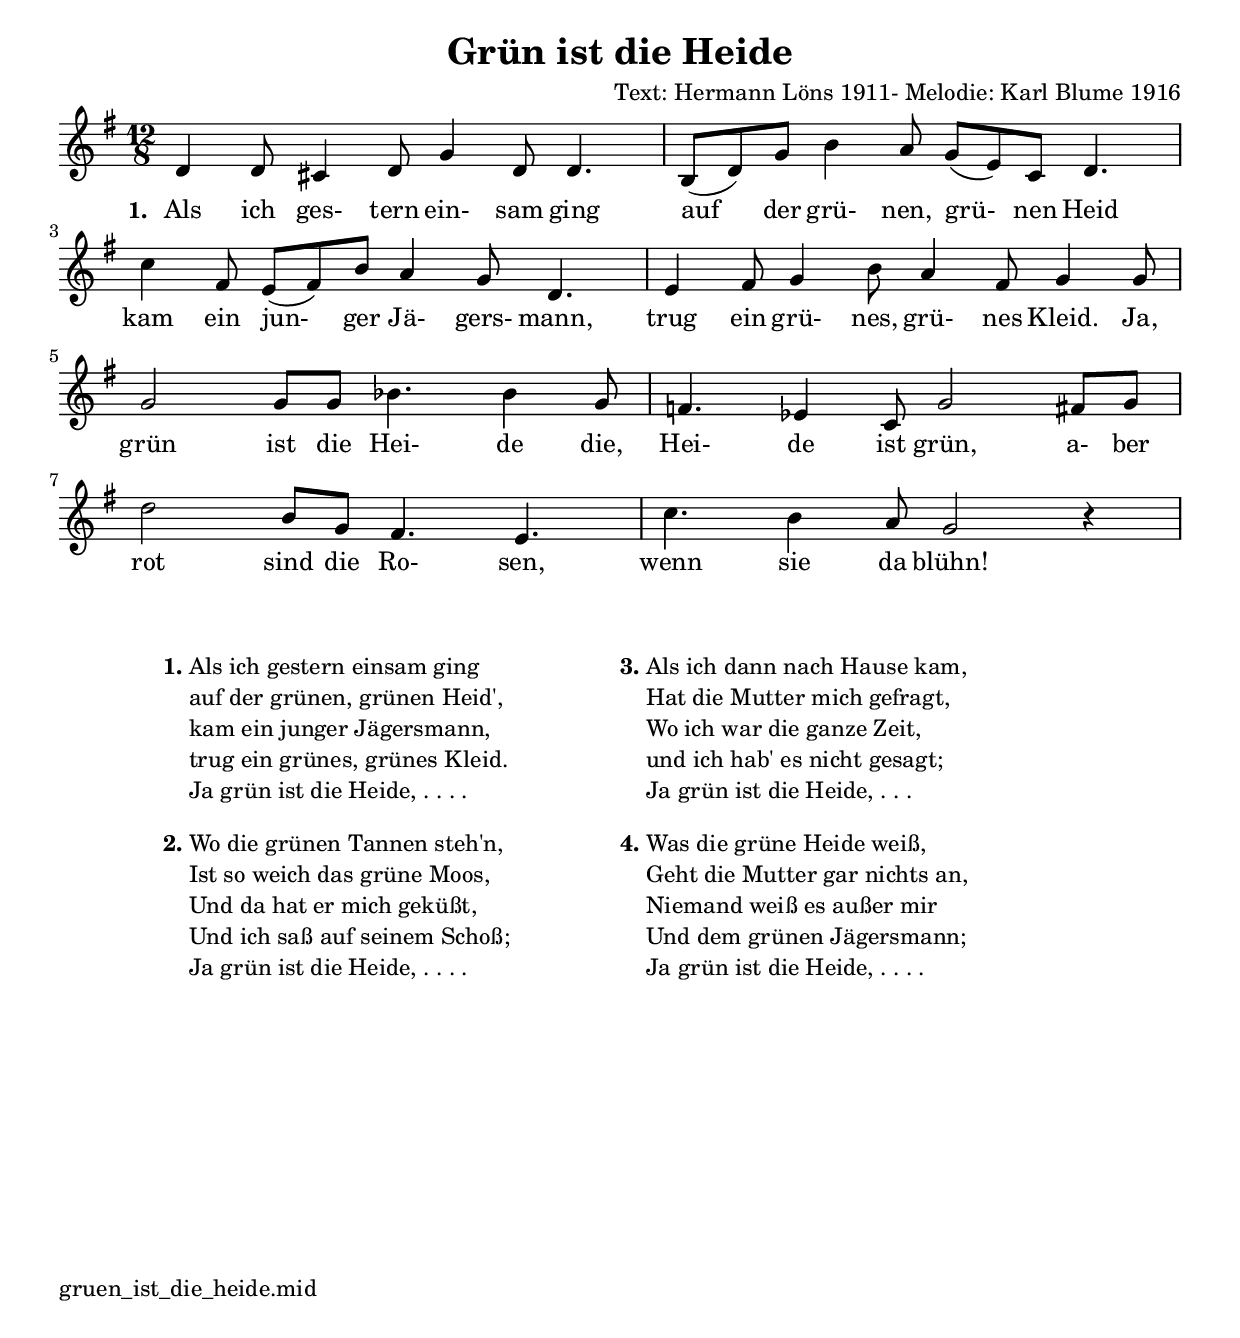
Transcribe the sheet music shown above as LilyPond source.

\version "2.23.14"
\bookpart {
  \tocItem \markup "Grün ist die Heide"
  \header {title = "Grün ist die Heide"
           composer = "Text: Hermann Löns 1911- Melodie: Karl Blume 1916"
  }
\score {
  \layout{indent=0}
  \midi { \tempo 4 = 60 }
   <<
     \transpose a g {
     \relative c' {
     \key a \major
     \time 12/8 
       e4 e8 dis4 e8 a4 e8 e4.    cis8 (e8) a8 cis4 b8   a8 (fis8)   d8   e4.   \break
       d'4 gis,8 fis8 (gis8) cis8 b4 a8 e4.      fis4 gis8 a4   cis8 b4   gis8 a4  a8  \break
       a2 a8  a8  c4.  c4 a8                 g4.  f4 d8  a'2 gis8 a8            \break
       e'2 cis8 a8  gis4. fis4.             d'4. cis4 b8 a2 r4               \break
     }}
   >>
\addlyrics {
  \set stanza = "1. "
  Als ich ges- tern ein- sam  ging    auf der grü- nen, grü-  nen  Heid
  kam ein  jun- ger  Jä- gers- mann,    trug ein  grü- nes, grü- nes  Kleid. Ja,
  grün ist die Hei- de die,     Hei- de ist grün,    a- ber
  rot      sind die Ro-   sen,      wenn sie  da blühn!
}
}
 
\markup {
  \vspace #3
  \line {
    \hspace #10
      \column{
        \line{
        \bold "1."
        \column {
"Als ich gestern einsam ging"
"auf der grünen, grünen Heid',"
"kam ein junger Jägersmann,"
"trug ein grünes, grünes Kleid."
"Ja grün ist die Heide, . . . ."
              }}
        \vspace #1
        \line {              
        \bold "2."
        \column {
"Wo die grünen Tannen steh'n,"
"Ist so weich das grüne Moos,"
"Und da hat er mich geküßt,"
"Und ich saß auf seinem Schoß;"
"Ja grün ist die Heide, . . . ."
             }}
           }
      \hspace #10           
      \column {
        \line {
        \bold "3."
        \column {
"Als ich dann nach Hause kam,"
"Hat die Mutter mich gefragt,"
"Wo ich war die ganze Zeit,"
"und ich hab' es nicht gesagt;"
"Ja grün ist die Heide, . . ." 
              }}
      \vspace #1
      \line {
      \bold "4."
      \column {
"Was die grüne Heide weiß,"
"Geht die Mutter gar nichts an,"
"Niemand weiß es außer mir"
"Und dem grünen Jägersmann;"
"Ja grün ist die Heide, . . . ."
            }}
    }
  }
 }

\markup{
  \vspace #10
  \with-url #"http:///edgar-saenger.de/musik/liederbuch/gruen_ist_die_heide.mid" {gruen_ist_die_heide.mid}
}

}